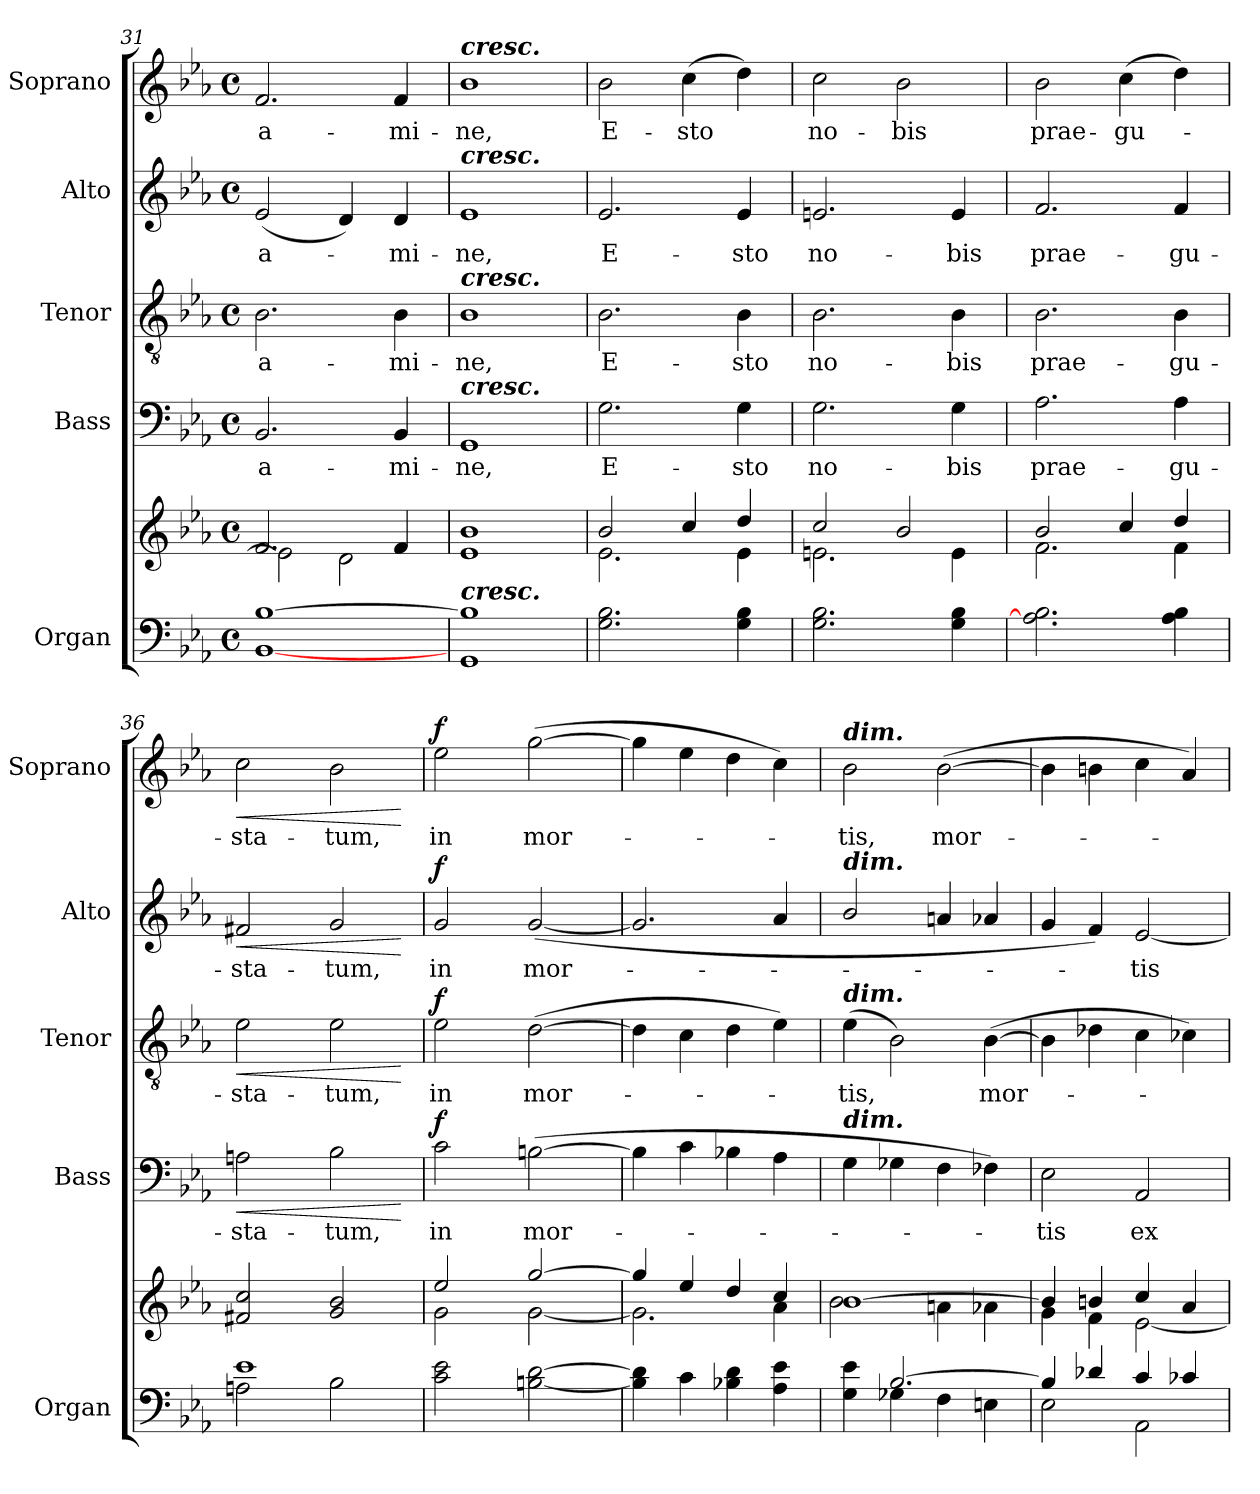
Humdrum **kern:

**kern	**kern	**kern	**text	**dynam	**kern	**text	**dynam	**kern	**text	**dynam	**kern	**text	**dynam
*part5	*part5	*part4	*part4	*part4	*part3	*part3	*part3	*part2	*part2	*part2	*part1	*part1	*part1
*staff6	*staff5	*staff4	*staff4	*staff4	*staff3	*staff3	*staff3	*staff2	*staff2	*staff2	*staff1	*staff1	*staff1
*I"Organ	*	*I"Bass	*	*	*I"Tenor	*	*	*I"Alto	*	*	*I"Soprano	*	*
*I'Organ	*	*I'Bass	*	*	*I'Tenor	*	*	*I'Alto	*	*	*I'Soprano	*	*
*clefF4	*clefG2	*clefF4	*	*	*clefGv2	*	*	*clefG2	*	*	*clefG2	*	*
*k[b-e-a-]	*k[b-e-a-]	*k[b-e-a-]	*	*	*k[b-e-a-]	*	*	*k[b-e-a-]	*	*	*k[b-e-a-]	*	*
*E-:	*E-:	*E-:	*	*	*E-:	*	*	*E-:	*	*	*E-:	*	*
*M4/4	*M4/4	*M4/4	*	*	*M4/4	*	*	*M4/4	*	*	*M4/4	*	*
*met(c)	*met(c)	*met(c)	*	*	*met(c)	*	*	*met(c)	*	*	*met(c)	*	*
=31	=31	=31	=31	=31	=31	=31	=31	=31	=31	=31	=31	=31	=31
*	*^	*	*	*	*	*	*	*	*	*	*	*	*
!	!	!	!	!LO:LY:b	!	!	!LO:LY:b	!	!	!LO:LY:b	!	!	!LO:LY:b	!
[1BB- [1B-	2.f/	2e-\]	2.BB-/	-a-	.	2.B-\	-a-	.	(<2e-/	-a-	.	2.f/	-a-	.
.	.	2d\	.	.	.	.	.	.	4d/)	.	.	.	.	.
!	!	!	!	!LO:LY:b	!	!	!LO:LY:b	!	!	!LO:LY:b	!	!	!LO:LY:b	!
.	4f/	.	4BB-/	-mi-	.	4B-\	-mi-	.	4d/	mi-	.	4f/	-mi-	.
=32	=32	=32	=32	=32	=32	=32	=32	=32	=32	=32	=32	=32	=32	=32
!	!	!	!	!	!	!	!	!	!	!	!	!LO:TX:a:Bi:t=cresc.	!	!
!	!	!	!	!	!	!	!	!	!LO:TX:a:Bi:t=cresc.	!	!	!	!	!
!	!	!	!	!	!	!LO:TX:a:Bi:t=cresc.	!	!	!	!	!	!	!	!
!	!	!	!LO:TX:a:Bi:t=cresc.	!	!	!	!	!	!	!	!	!	!	!
!LO:TX:a:Bi:t=cresc.	!	!	!	!	!	!	!	!	!	!	!	!	!	!
!	!	!	!	!LO:LY:b	!	!	!LO:LY:b	!	!	!LO:LY:b	!	!	!LO:LY:b	!
1GG 1B-]	1b-	1e-	1GG	-ne,	.	1B-	-ne,	.	1e-	-ne,	.	1b-	-ne,	.
!!LO:PB:g=z
=33	=33	=33	=33	=33	=33	=33	=33	=33	=33	=33	=33	=33	=33	=33
*^	*	*	*	*	*	*	*	*	*	*	*	*	*	*
!	!	!	!	!	!LO:LY:b	!	!	!LO:LY:b	!	!	!LO:LY:b	!	!	!LO:LY:b	!
2.G\ 2.B-\	1ryy	2b-/	2.e-\	2.G\	E-	.	2.B-\	E-	.	2.e-/	E-	.	2b-\	E-	.
!	!	!	!	!	!	!	!	!	!	!	!	!	!	!LO:LY:b	!
.	.	4cc/	.	.	.	.	.	.	.	.	.	.	(>4cc\	-sto	.
!	!	!	!	!	!LO:LY:b	!	!	!LO:LY:b	!	!	!LO:LY:b	!	!	!	!
4G\ 4B-\	.	4dd/	4e-\	4G\	-sto	.	4B-\	-sto	.	4e-/	-sto	.	4dd\)	.	.
=34	=34	=34	=34	=34	=34	=34	=34	=34	=34	=34	=34	=34	=34	=34	=34
!	!	!	!	!	!LO:LY:b	!	!	!LO:LY:b	!	!	!LO:LY:b	!	!	!LO:LY:b	!
2.G\ 2.B-\	1ryy	2cc/	2.en\	2.G\	no-	.	2.B-\	no-	.	2.en/	no-	.	2cc\	no-	.
!	!	!	!	!	!	!	!	!	!	!	!	!	!	!LO:LY:b	!
.	.	2b-/	.	.	.	.	.	.	.	.	.	.	2b-\	-bis	.
!	!	!	!	!	!LO:LY:b	!	!	!LO:LY:b	!	!	!LO:LY:b	!	!	!	!
4G\ 4B-\	.	.	4e\	4G\	-bis	.	4B-\	-bis	.	4e/	-bis	.	.	.	.
=35	=35	=35	=35	=35	=35	=35	=35	=35	=35	=35	=35	=35	=35	=35	=35
!	!	!	!	!	!LO:LY:b	!	!	!LO:LY:b	!	!	!LO:LY:b	!	!	!LO:LY:b	!
2.A-\] 2.B-\	1ryy	2b-/	2.f\	2.A-\	prae-	.	2.B-\	prae-	.	2.f/	prae-	.	2b-\	prae-	.
!	!	!	!	!	!	!	!	!	!	!	!	!	!	!LO:LY:b	!
.	.	4cc/	.	.	.	.	.	.	.	.	.	.	(>4cc\	-gu-	.
!	!	!	!	!	!LO:LY:b	!	!	!LO:LY:b	!	!	!LO:LY:b	!	!	!	!
4A-\ 4B-\	.	4dd/	4f\	4A-\	-gu-	.	4B-\	-gu-	.	4f/	-gu-	.	4dd\)	.	.
=36	=36	=36	=36	=36	=36	=36	=36	=36	=36	=36	=36	=36	=36	=36	=36
!	!	!	!	!	!LO:LY:b	!LO:HP:b	!	!LO:LY:b	!LO:HP:b	!	!LO:LY:b	!LO:HP:b	!	!LO:LY:b	!LO:HP:b
1e-	2An\	2f#X/ 2cc/	4ryy	2An\	-sta-	<	2e-\	-sta-	<	2f#X/	-sta-	<	2cc\	sta-	<
.	.	.	4ryy	.	.	.	.	.	.	.	.	.	.	.	.
!	!	!	!	!	!LO:LY:b	!	!	!LO:LY:b	!	!	!LO:LY:b	!	!	!LO:LY:b	!
.	2B-\	2g/ 2b-/	4ryy	2B-\	-tum,	.	2e-\	-tum,	.	2g/	-tum,	.	2b-\	-tum,	.
.	.	.	4ryy	.	.	.	.	.	.	.	.	.	.	.	.
*v	*v	*	*	*	*	*	*	*	*	*	*	*	*	*	*
*	*v	*v	*	*	*	*	*	*	*	*	*	*	*	*
.	.	.	.	[	.	.	[	.	.	[	.	.	[
=37	=37	=37	=37	=37	=37	=37	=37	=37	=37	=37	=37	=37	=37
*^	*^	*	*	*	*	*	*	*	*	*	*	*	*
!	!	!	!	!	!LO:LY:b	!LO:DY:b	!	!LO:LY:b	!LO:DY:b	!	!LO:LY:b	!LO:DY:b	!	!LO:LY:b	!LO:DY:b
2c\ 2e-\	4ryy	2ee-/	2g\	2c\	in	f	2e-\	in	f	2g/	in	f	2ee-\	in	f
.	4ryy	.	.	.	.	.	.	.	.	.	.	.	.	.	.
!	!	!	!	!	!LO:LY:b	!	!	!LO:LY:b	!	!	!LO:LY:b	!	!	!LO:LY:b	!
[2Bn\ [2d\	4ryy	[2gg/	[2g\	(>[2Bn\	mor-	.	(>[2d\	mor-	.	(<[2g/	mor-	.	(>[2gg\	mor-	.
.	4ryy	.	.	.	.	.	.	.	.	.	.	.	.	.	.
=38	=38	=38	=38	=38	=38	=38	=38	=38	=38	=38	=38	=38	=38	=38	=38
4B\] 4d\]	4ryy	4gg/]	2.g\]	4B\]	.	.	4d\]	.	.	2.g/]	.	.	4gg\]	.	.
4c\	4ryy	4ee-/	.	4c\	.	.	4c\	.	.	.	.	.	4ee-\	.	.
4B-X\ 4d\	4ryy	4dd/	.	4B-X\	.	.	4d\	.	.	.	.	.	4dd\	.	.
4A-\ 4e-\	4ryy	4cc/	4a-\	4A-\	.	.	4e-\)	.	.	4a-/	.	.	4cc\)	.	.
=39	=39	=39	=39	=39	=39	=39	=39	=39	=39	=39	=39	=39	=39	=39	=39
!	!	!	!	!	!	!	!	!	!	!	!	!	!LO:TX:a:Bi:t=dim.	!	!
!	!	!	!	!	!	!	!	!	!	!LO:TX:a:Bi:t=dim.	!	!	!	!	!
!	!	!	!	!	!	!	!LO:TX:a:Bi:t=dim.	!	!	!	!	!	!	!	!
!	!	!	!	!LO:TX:a:Bi:t=dim.	!	!	!	!	!	!	!	!	!	!	!
!	!	!	!	!	!	!	!	!LO:LY:b	!	!	!	!	!	!LO:LY:b	!
4G\ 4e-\	4ryy	[1b-	2b-\	4G\	.	.	(>4e-\	tis,	.	2b-/	.	.	2b-\	tis,	.
[2.B-/	4G-X\	.	.	4G-X\	.	.	2B-\)	.	.	.	.	.	.	.	.
!	!	!	!	!	!	!	!	!	!	!	!	!	!	!LO:LY:b	!
.	4F\	.	4an\	4F\	.	.	.	.	.	4an/	.	.	(>[2b-\	mor-	.
!	!	!	!	!	!	!	!	!LO:LY:b	!	!	!	!	!	!	!
.	4En\	.	4a-X\	4F-X\)	.	.	(>[4B-\	mor-	.	4a-X/	.	.	.	.	.
!!LO:LB:g=z
=40	=40	=40	=40	=40	=40	=40	=40	=40	=40	=40	=40	=40	=40	=40	=40
!	!	!	!	!	!LO:LY:b	!	!	!	!	!	!	!	!	!	!
4B-/]	2E-\	4b-/]	4g\	2E-\	tis	.	4B-\]	.	.	4g/	.	.	4b-\]	.	.
4d-X/	.	4bn/	4f\	.	.	.	4d-X\	.	.	4f/)	.	.	4bn\	.	.
!	!	!	!	!	!LO:LY:b	!	!	!	!	!	!LO:LY:b	!	!	!	!
4c/	2AA-\	4cc/	[2e-\	2AA-/	ex-	.	4c\	.	.	[2e-/	tis	.	4cc\	.	.
4c-X/	.	4a-/	.	.	.	.	4c-X\)	.	.	.	.	.	4a-/)	.	.
*v	*v	*	*	*	*	*	*	*	*	*	*	*	*	*	*
*	*v	*v	*	*	*	*	*	*	*	*	*	*	*	*
=	=	=	=	=	=	=	=	=	=	=	=	=	=
*-	*-	*-	*-	*-	*-	*-	*-	*-	*-	*-	*-	*-	*-
